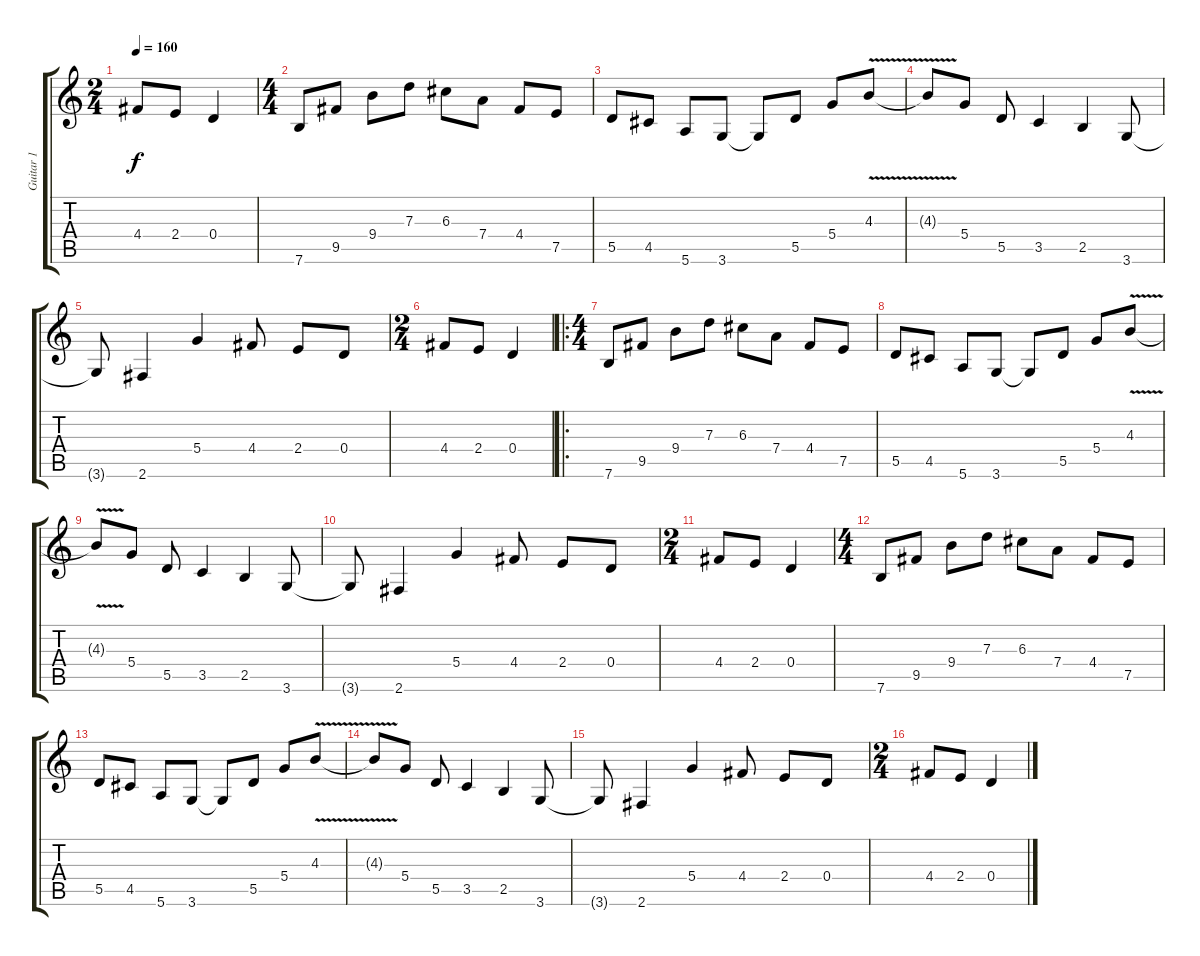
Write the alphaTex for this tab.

\track ("Guitar 1" "Guitar 1") {instrument distortionguitar}
\staff {score tabs}
\tuning (E4 B3 G3 D3 A2 E2) {hide}
\ts (2 4)
\tempo 160
\clef g2
\ks c
4.4.8{dy f} 2.4.8 0.4.4 |
\ts (4 4)
7.6.8 9.5.8 9.4.8 7.3.8 6.3.8 7.4.8 4.4.8 7.5.8 |
5.5.8 4.5.8 5.6.8 3.6.8 3.6{t}.8 5.5.8 5.4.8 4.3{v}.8 |
4.3{v t}.8 5.4.8 5.5.8 3.5.4 2.5.4 3.6.8 |
3.6{t}.8 2.6.4 5.4.4 4.4.8 2.4.8 0.4.8 |
\ts (2 4)
4.4.8 2.4.8 0.4.4 |
\ro
\ts (4 4)
7.6.8 9.5.8 9.4.8 7.3.8 6.3.8 7.4.8 4.4.8 7.5.8 |
5.5.8 4.5.8 5.6.8 3.6.8 3.6{t}.8 5.5.8 5.4.8 4.3{v}.8 |
4.3{v t}.8 5.4.8 5.5.8 3.5.4 2.5.4 3.6.8 |
3.6{t}.8 2.6.4 5.4.4 4.4.8 2.4.8 0.4.8 |
\ts (2 4)
4.4.8 2.4.8 0.4.4 |
\ts (4 4)
7.6.8 9.5.8 9.4.8 7.3.8 6.3.8 7.4.8 4.4.8 7.5.8 |
5.5.8 4.5.8 5.6.8 3.6.8 3.6{t}.8 5.5.8 5.4.8 4.3{v}.8 |
4.3{v t}.8 5.4.8 5.5.8 3.5.4 2.5.4 3.6.8 |
3.6{t}.8 2.6.4 5.4.4 4.4.8 2.4.8 0.4.8 |
\ts (2 4)
4.4.8 2.4.8 0.4.4
